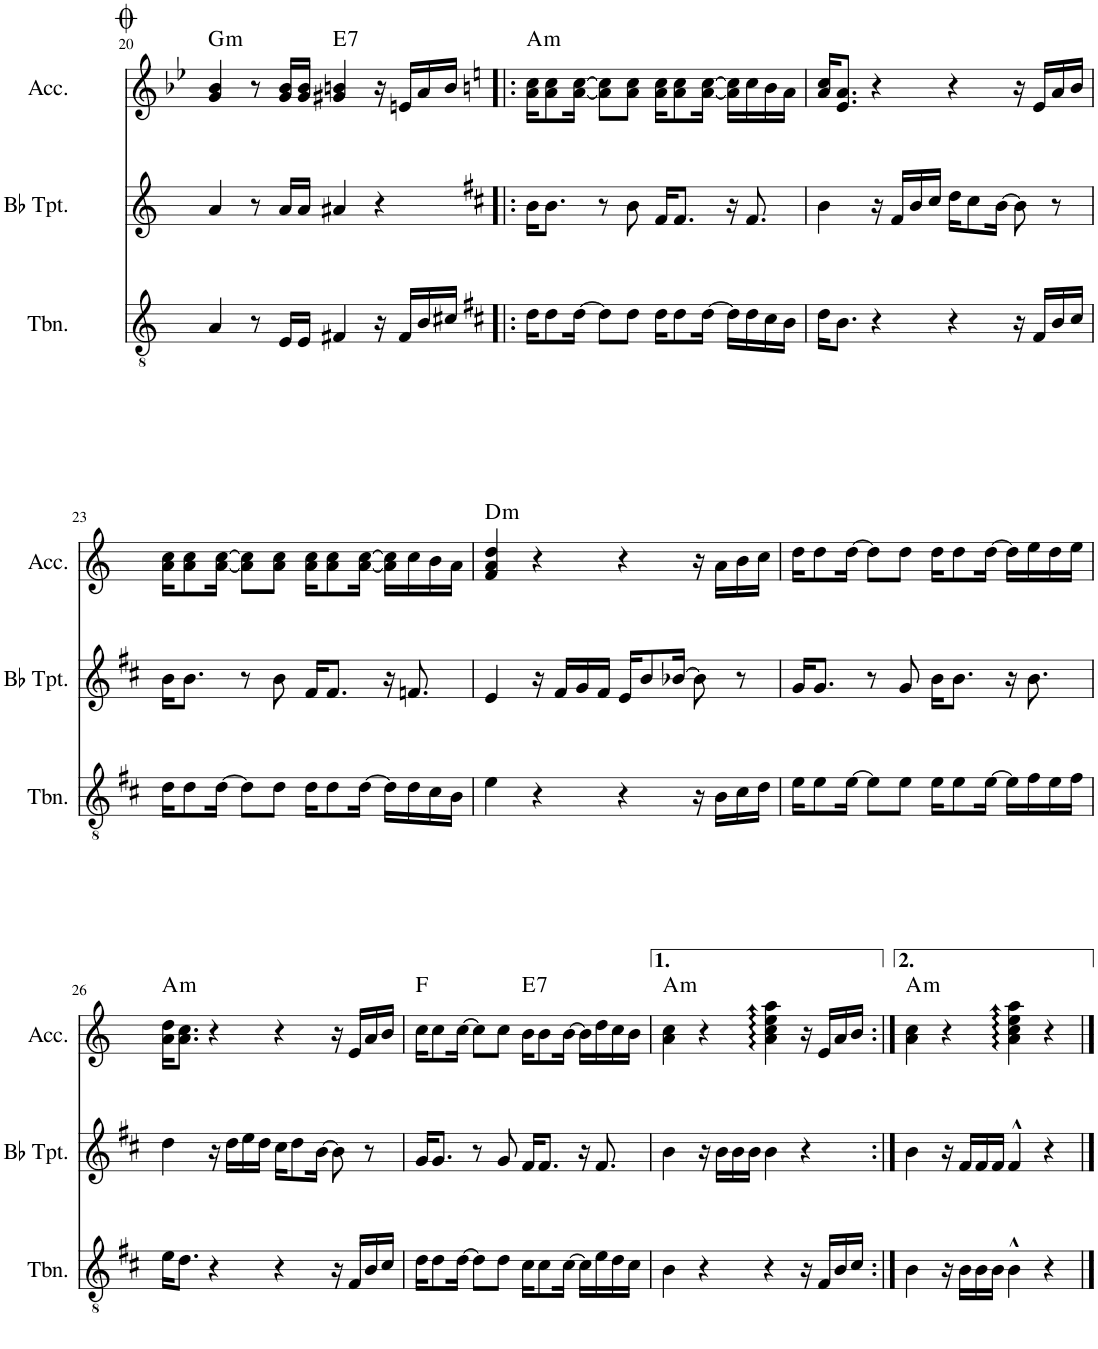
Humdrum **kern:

**kern	**kern	**kern	**harte
*part3	*part2	*part1	*part1
*staff3	*staff2	*staff1	*
*I"Trombone	*I"Bb Trumpet	*I"Accordion	*
*I'Tbn.	*I'Bb Tpt.	*I'Acc.	*
!!LO:PB:g=z
*clefGv2	*clefG2	*clefG2	*
*Trd1c2	*Trd1c2	*	*
*k[]	*k[]	*k[b-e-]	*
*M4/4	*M4/4	*M4/4	*
*met(c)	*met(c)	*met(c)	*
=20	=20	=20	=20
!	!	!	!LO:H:kt=m
4A/	4a/	4g/ 4b-/	G:min
8r	8r	8r	.
16E/LL	16a/LL	16g/ 16b-/LL	.
16E/JJ	16a/JJ	16g/ 16b-/JJ	.
!	!	!	!LO:H:kt=7
4F#X/	4a#X/	4g#X/ 4bn/	E:7
16r	4r	16r	.
16F#/LL	.	16en/LL	.
16B/	.	16a/	.
16c#X/JJ	.	16b/JJ	.
=21!|:	=21!|:	=21!|:	=21!|:
*k[f#c#]	*k[f#c#]	*k[]	*
!	!	!	!LO:H:kt=m
16d\KL	16b\KL	16a\ 16cc\KL	A:min
8d\	8.b\J	8a\ 8cc\	.
[16d\Jk	.	[16a\ [16cc\Jk	.
8d\L]	8r	8a\] 8cc\]L	.
8d\J	8b\	8a\ 8cc\J	.
16d\KL	16f#/KL	16a\ 16cc\KL	.
8d\	8.f#/J	8a\ 8cc\	.
[16d\Jk	.	[16a\ [16cc\Jk	.
16d\LL]	16r	16a\] 16cc\]LL	.
16d\	8.f#/	16cc\	.
16c#\	.	16b\	.
16B\JJ	.	16a\JJ	.
=22	=22	=22	=22
16d\KL	4b\	16a/ 16cc/KL	.
8.B\J	.	8.e/ 8.a/J	.
4r	16r	4r	.
.	16f#/LL	.	.
.	16b/	.	.
.	16cc#/JJ	.	.
4r	16dd\KL	4r	.
.	8cc#\	.	.
.	[16b\Jk	.	.
16r	8b\]	16r	.
16F#/LL	.	16e/LL	.
16B/	8r	16a/	.
16c#/JJ	.	16b/JJ	.
!!LO:LB:g=z
=23	=23	=23	=23
16d\KL	16b\KL	16a\ 16cc\KL	.
8d\	8.b\J	8a\ 8cc\	.
[16d\Jk	.	[16a\ [16cc\Jk	.
8d\L]	8r	8a\] 8cc\]L	.
8d\J	8b\	8a\ 8cc\J	.
16d\KL	16f#/KL	16a\ 16cc\KL	.
8d\	8.f#/J	8a\ 8cc\	.
[16d\Jk	.	[16a\ [16cc\Jk	.
16d\LL]	16r	16a\] 16cc\]LL	.
16d\	8.fn/	16cc\	.
16c#\	.	16b\	.
16B\JJ	.	16a\JJ	.
=24	=24	=24	=24
!	!	!	!LO:H:kt=m
4e\	4e/	4f/ 4a/ 4dd/	D:min
4r	16r	4r	.
.	16f#/LL	.	.
.	16g/	.	.
.	16f#/JJ	.	.
4r	16e/KL	4r	.
.	8b/	.	.
.	[16b-X/Jk	.	.
16r	8b-\]	16r	.
16B\LL	.	16a\LL	.
16c#\	8r	16b\	.
16d\JJ	.	16cc\JJ	.
=25	=25	=25	=25
16e\KL	16g/KL	16dd\KL	.
8e\	8.g/J	8dd\	.
[16e\Jk	.	[16dd\Jk	.
8e\L]	8r	8dd\L]	.
8e\J	8g/	8dd\J	.
16e\KL	16b\KL	16dd\KL	.
8e\	8.b\J	8dd\	.
[16e\Jk	.	[16dd\Jk	.
16e\LL]	16r	16dd\LL]	.
16f#\	8.b\	16ee\	.
16e\	.	16dd\	.
16f#\JJ	.	16ee\JJ	.
!!LO:LB:g=z
=26	=26	=26	=26
!	!	!	!LO:H:kt=m
16e\KL	4dd\	16a\ 16dd\KL	A:min
8.d\J	.	8.a\ 8.cc\J	.
4r	16r	4r	.
.	16dd\LL	.	.
.	16ee\	.	.
.	16dd\JJ	.	.
4r	16cc#\KL	4r	.
.	8dd\	.	.
.	[16b\Jk	.	.
16r	8b\]	16r	.
16F#/LL	.	16e/LL	.
16B/	8r	16a/	.
16c#/JJ	.	16b/JJ	.
=27	=27	=27	=27
16d\KL	16g/KL	16cc\KL	F:maj
8d\	8.g/J	8cc\	.
[16d\Jk	.	[16cc\Jk	.
8d\L]	8r	8cc\L]	.
8d\J	8g/	8cc\J	.
!	!	!	!LO:H:kt=7
16c#\KL	16f#/KL	16b\KL	E:7
8c#\	8.f#/J	8b\	.
[16c#\Jk	.	[16b\Jk	.
16c#\LL]	16r	16b\LL]	.
16e\	8.f#/	16dd\	.
16d\	.	16cc\	.
16c#\JJ	.	16b\JJ	.
=28	=28	=28	=28
!	!	!	!LO:H:kt=m
4B\	4b\	4a\ 4cc\	A:min
4r	16r	4r	.
.	16b\LL	.	.
.	16b\	.	.
.	16b\JJ	.	.
4r	4b\	4a\ 4cc\ 4ee\ 4aa\	.
16r	4r	16r	.
16F#/LL	.	16e/LL	.
16B/	.	16a/	.
16c#/JJ	.	16b/JJ	.
=29:|!	=29:|!	=29:|!	=29:|!
!	!	!	!LO:H:kt=m
4B\	4b\	4a\ 4cc\	A:min
16r	16r	4r	.
16B\LL	16f#/LL	.	.
16B\	16f#/	.	.
16B\JJ	16f#/JJ	.	.
4B^^\	4f#^^/	4a\ 4cc\ 4ee\ 4aa\	.
4r	4r	4r	.
==	==	==	==
*-	*-	*-	*-
